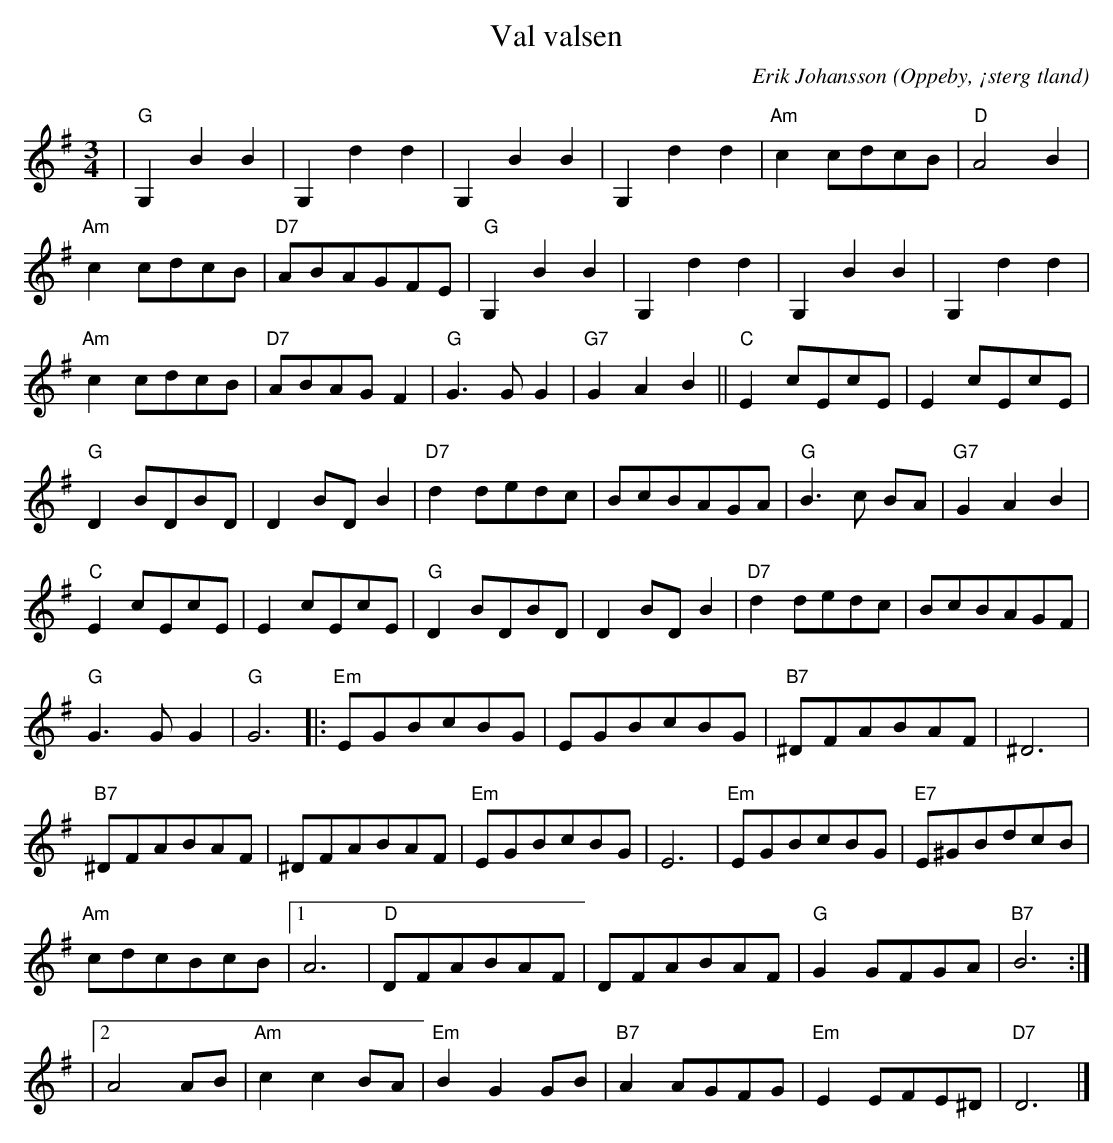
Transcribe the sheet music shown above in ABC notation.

X:1
T:Val valsen
C:Erik Johansson
O:Oppeby, ¡sterg tland
Q:140
M:3/4
L:1/8
K:G
|"G"G,2B2B2|G,2d2d2 |G,2B2B2|G,2d2d2 |"Am" c2 cdcB| "D" A4 B2 |
 "Am" c2 cdcB |"D7" ABAGFE |"G"G,2B2B2|G,2d2d2 |G,2B2B2|G,2d2d2 |
"Am" c2 cdcB| "D7" ABAGF2 | "G" G3 G G2 |"G7" G2A2B2||"C"E2 cEcE |E2 cEcE|
"G" D2 BDBD |D2 BD B2 |"D7"d2 dedc| BcBAGA|"G"B3 c BA|"G7" G2A2B2|
"C"E2 cEcE |E2 cEcE|"G" D2 BDBD |D2 BD B2 |"D7"d2 dedc| BcBAGF|
"G" G3 G G2| "G" G6 [|:"Em" EGBcBG |EGBcBG |"B7"^DFABAF |^D6 |
"B7"^DFABAF |^DFABAF |"Em" EGBcBG |E6 |"Em" EGBcBG |"E7"E^GBdcB |
"Am"cdcBcB |1 A6 |"D" DFABAF |DFABAF | "G" G2 GFGA |"B7" B6 :|]
|2 A4 AB |"Am" c2 c2 BA |"Em" B2 G2 GB |"B7" A2 AGFG |"Em" E2 EFE^D |"D7" D6 |]
